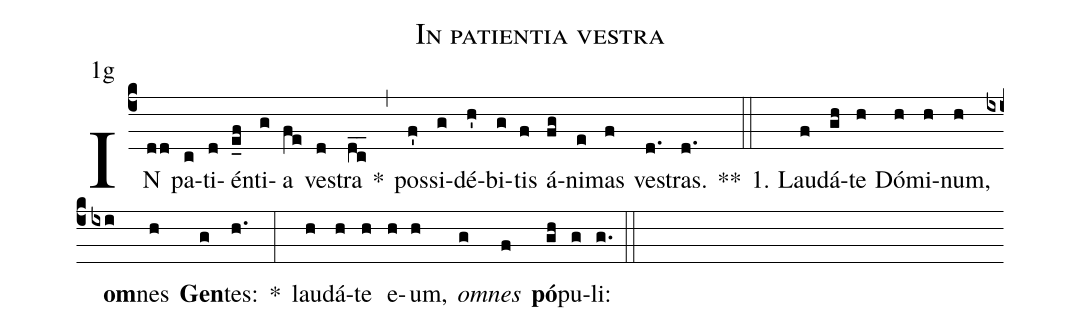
name:In patientia vestra;
office-part:Antiphona;
mode:1;
annotation: 1g;
%%
(c4) IN(dd) pa(c)ti(d)én(e_f)ti(g)a(fe) ve(d)stra(dc__) *(,) pos(f')si(g)dé(h')bi(g)tis(f) á(fg)ni(e)mas(f) ve(d.)stras.(d.) **(::)
1. Lau(f)dá(gh)te(h) Dó(h)mi(h)num,(h) <b>om</b>(ixi)nes(h) <b>Gen</b>(g)tes:(h.) *(:) lau(h)dá(h)te(h) e(h)um,(h) <i>om</i>(g)<i>nes</i>(f) <b>pó</b>(gh)pu(g)li:(g.) (::)
